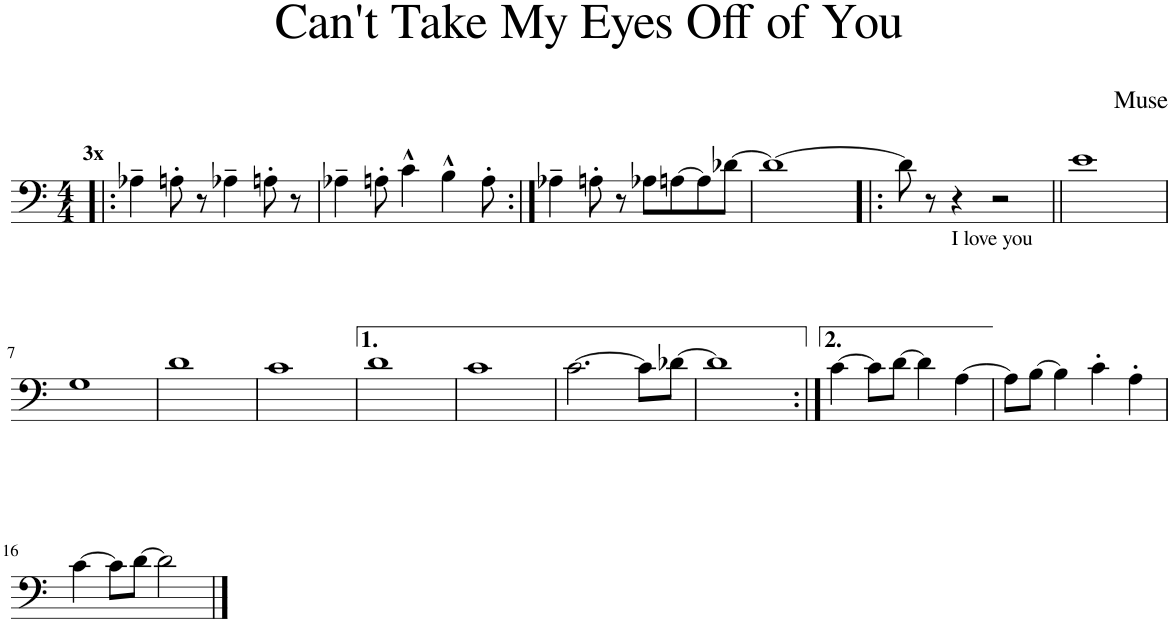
**kern
*part1
*staff1
*I"Piano
*I'Pno.
*clefF4
*k[]
*M4/4
=1!|:
!LO:TX:a:B:t=3x
4A-X~\
8An'\
8r
4A-X~\
8An'\
8r
=2
4A-X~\
8An'\
4c^^\
4B^^\
8A'\
=3:|!
4A-X~\
8An'\
8r
8A-X\L
[8An\
8A\]
[8d-X\J
=4
1d-_
=5!|:
8d-\]
8r
4r
!LO:TX:b:t=I love you
2r
=6||
1e
!!LO:LB:g=z
=7
1G
=8
1d
=9
1c
=10
1d
=11
1c
=12
[2.c\
8c\L]
[8d-X\J
=13
1d-]
=14:|!
[4c\
8c\L]
[8d\J
4d\]
[4A\
=15
8A\L]
[8B\J
4B\]
4c'\
4A'\
!!LO:LB:g=z
=16
[4c\
8c\L]
[8d\J
2d\]
==
*-
